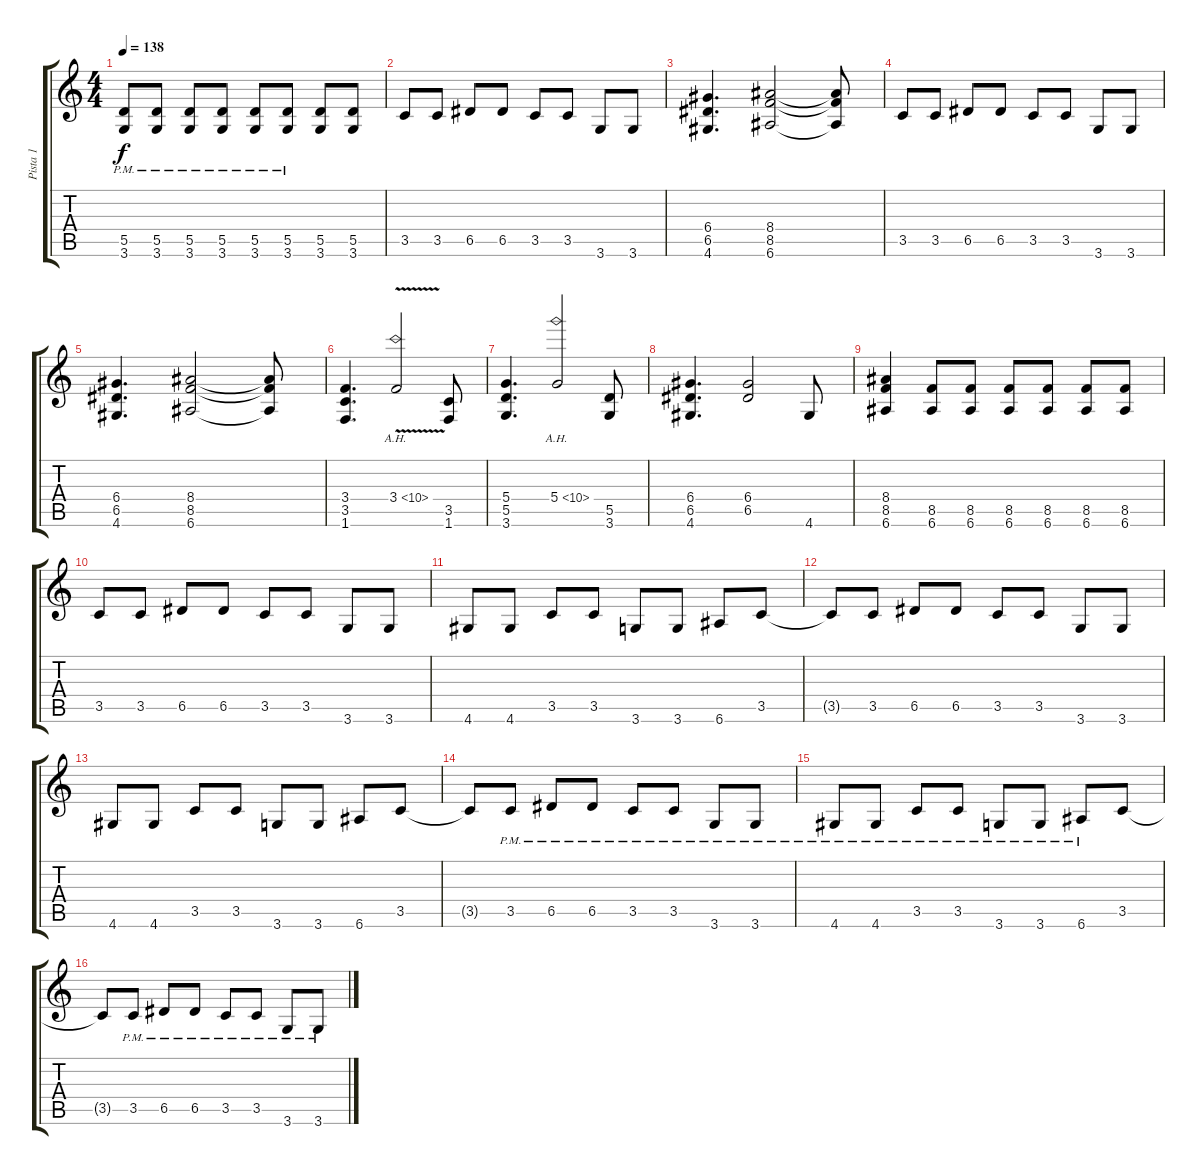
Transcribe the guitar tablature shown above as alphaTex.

\track ("Pista 1" "Pista 1") {instrument overdrivenguitar}
\staff {score tabs}
\tuning (E4 B3 G3 D3 A2 E2) {hide}
\ts (4 4)
\tempo 138
\clef g2
\ks c
(5.5{pm} 3.6{pm}).8{dy f} (5.5{pm} 3.6{pm}).8 (5.5{pm} 3.6{pm}).8 (5.5{pm} 3.6{pm}).8 (5.5{pm} 3.6{pm}).8 (5.5{pm} 3.6).8 (5.5 3.6).8 (5.5 3.6).8 |
3.5.8 3.5.8 6.5.8 6.5.8 3.5.8 3.5.8 3.6.8 3.6.8 |
(6.4 6.5 4.6).4{d} (8.4 8.5 6.6).2 (8.4{t} 8.5{t} 6.6{t}).8 |
3.5.8 3.5.8 6.5.8 6.5.8 3.5.8 3.5.8 3.6.8 3.6.8 |
(6.4 6.5 4.6).4{d} (8.4 8.5 6.6).2 (8.4{t} 8.5{t} 6.6{t}).8 |
(3.4 3.5 1.6).4{d} 3.4{ah 7 v}.2 (3.5 1.6).8 |
(5.4 5.5 3.6).4{d} 5.4{ah 5}.2 (5.5 3.6).8 |
(6.4 6.5 4.6).4{d} (6.4 6.5).2 4.6.8 |
(8.4 8.5 6.6).4 (8.5 6.6).8 (8.5 6.6).8 (8.5 6.6).8 (8.5 6.6).8 (8.5 6.6).8 (8.5 6.6).8 |
3.5.8 3.5.8 6.5.8 6.5.8 3.5.8 3.5.8 3.6.8 3.6.8 |
4.6.8 4.6.8 3.5.8 3.5.8 3.6.8 3.6.8 6.6.8 3.5.8 |
3.5{t}.8 3.5.8 6.5.8 6.5.8 3.5.8 3.5.8 3.6.8 3.6.8 |
4.6.8 4.6.8 3.5.8 3.5.8 3.6.8 3.6.8 6.6.8 3.5.8 |
3.5{t}.8 3.5{pm}.8 6.5{pm}.8 6.5{pm}.8 3.5{pm}.8 3.5{pm}.8 3.6{pm}.8 3.6{pm}.8 |
4.6{pm}.8 4.6{pm}.8 3.5{pm}.8 3.5{pm}.8 3.6{pm}.8 3.6{pm}.8 6.6{pm}.8 3.5.8 |
3.5{t}.8 3.5{pm}.8 6.5{pm}.8 6.5{pm}.8 3.5{pm}.8 3.5{pm}.8 3.6{pm}.8 3.6{pm}.8
